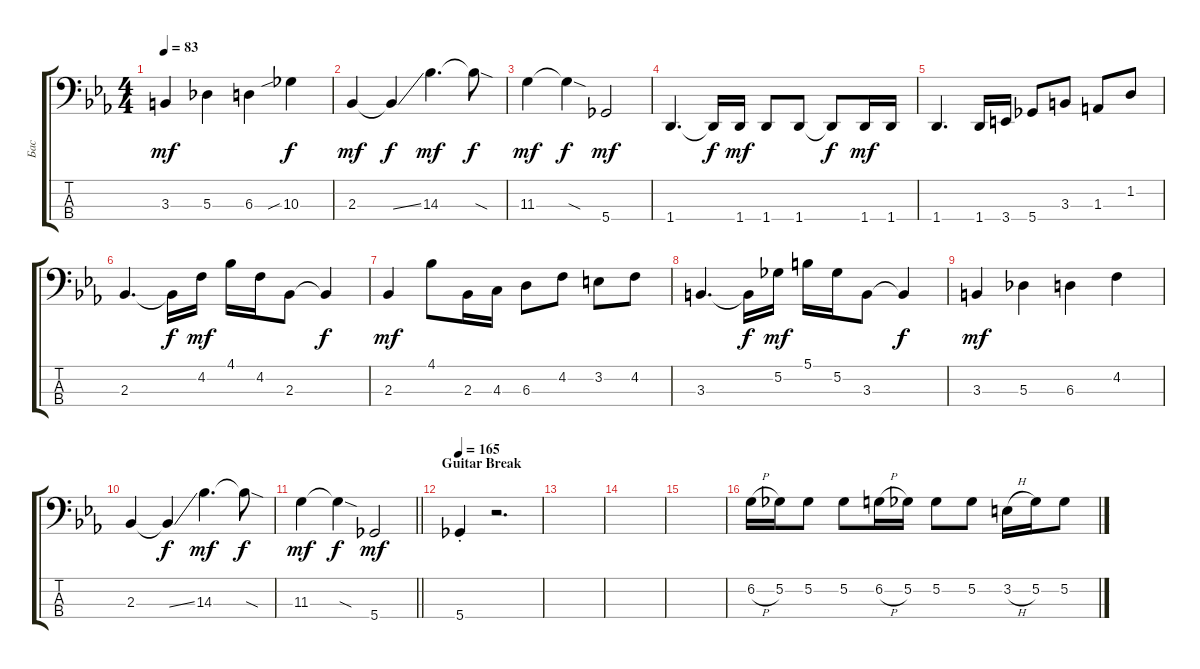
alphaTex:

\track ("Бас" "Бас") {instrument electricbassfinger}
\staff {score tabs}
\tuning (Gb2 Db2 Ab1 Db1) {hide}
\ts (4 4)
\tempo 83
\clef f4
\ks cminor
3.3.4{dy mf} 5.3.4 6.3.4 10.3{sib}.4{dy f} |
2.3.4{dy mf} 2.3{ss t}.4{dy f} 14.3.4{d dy mf} 14.3{sod t}.8{dy f} |
11.3.4{dy mf} 11.3{sod t}.4{dy f} 5.4.2{dy mf} |
1.4.4{d} 1.4{t}.16{dy f} 1.4.16{dy mf} 1.4.8 1.4.8 1.4{t}.8{dy f} 1.4.16{dy mf} 1.4.16 |
1.4.4{d} 1.4.16 3.4.16 5.4.8 3.3.8 1.3.8 1.2.8 |
2.3.4{d} 2.3{t}.16{dy f} 4.2.16{dy mf} 4.1.16 4.2.16 2.3.8 2.3{t}.4{dy f} |
2.3.4{dy mf} 4.1.8 2.3.16 4.3.16 6.3.8 4.2.8 3.2.8 4.2.8 |
3.3.4{d} 3.3{t}.16{dy f} 5.2.16{dy mf} 5.1.16 5.2.16 3.3.8 3.3{t}.4{dy f} |
3.3.4{dy mf} 5.3.4 6.3.4 4.2.4 |
2.3.4 2.3{ss t}.4{dy f} 14.3.4{d dy mf} 14.3{sod t}.8{dy f} |
\barLineRight lightlight
11.3.4{dy mf} 11.3{sod t}.4{dy f} 5.4.2{dy mf} |
\section ("" "Guitar Break")
\tempo 165
5.4{st}.4 r.2{d} |
|
|
|
6.2{h}.16 5.2.16 5.2.8 5.2.8 6.2{h}.16 5.2.16 5.2.8 5.2.8 3.2{h}.16 5.2.16 5.2.8
